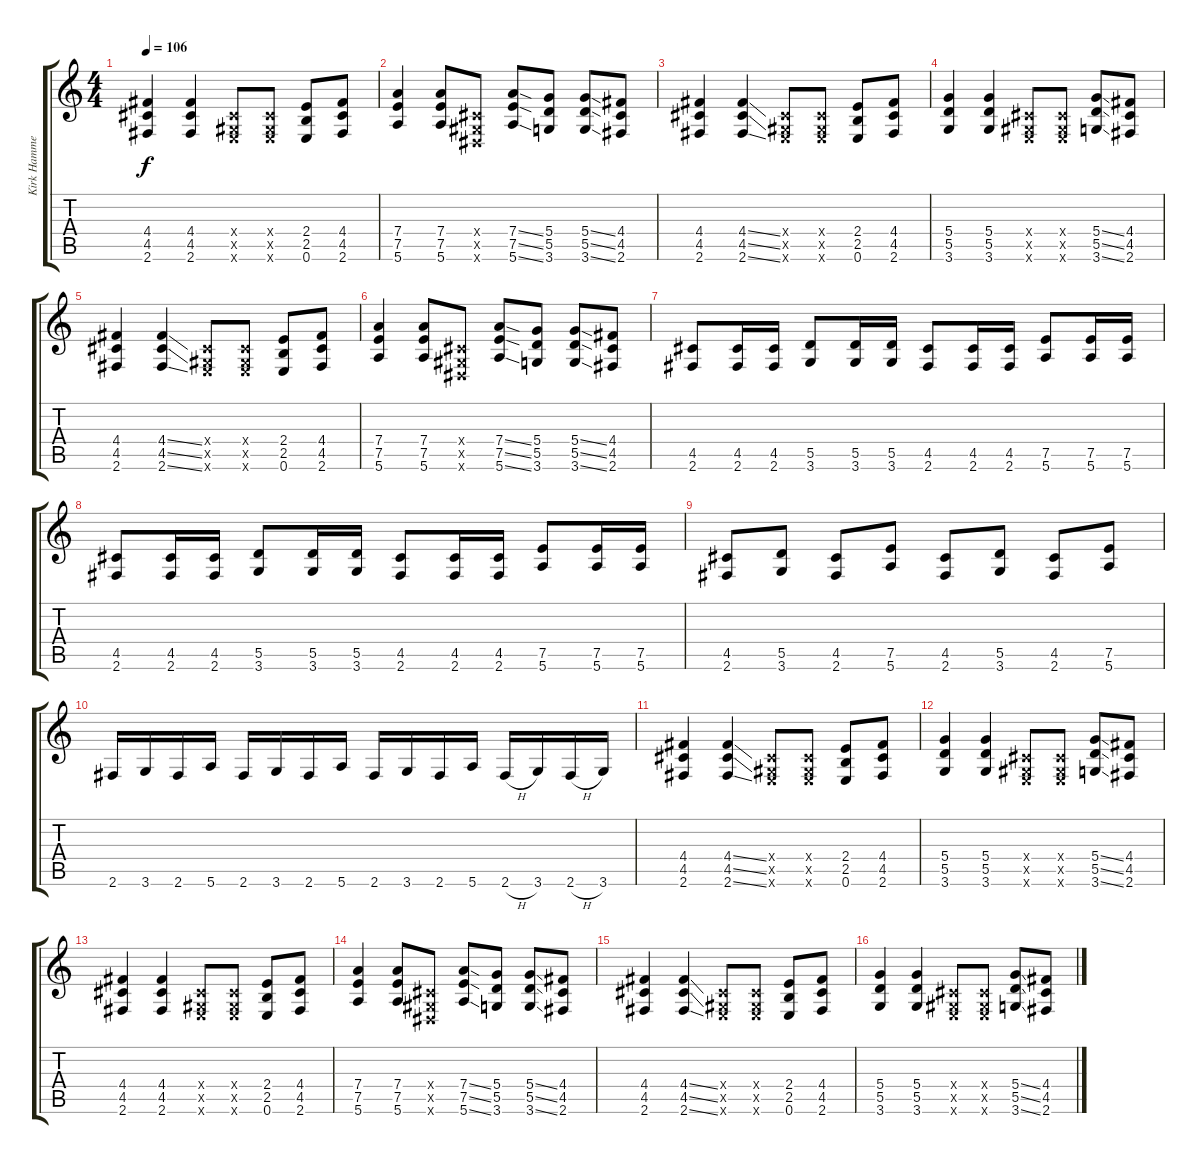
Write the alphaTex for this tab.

\track ("Kirk Hammet" "Kirk Hamme") {instrument distortionguitar}
\staff {score tabs}
\tuning (E4 B3 G3 D3 A2 E2) {hide}
\ts (4 4)
\tempo 106
\clef g2
\ks c
(4.4 4.5 2.6).4{dy f} (4.4 4.5 2.6).4 (-1.4{x} -1.5{x} 0.6{x}).8 (-1.4{x} -1.5{x} 0.6{x}).8 (2.4 2.5 0.6).8 (4.4 4.5 2.6).8 |
(7.4 7.5 5.6).4 (7.4 7.5 5.6).8 (-1.4{x} -1.5{x} -1.6{x}).8 (7.4{ss} 7.5{ss} 5.6{ss}).8 (5.4 5.5 3.6).8 (5.4{ss} 5.5{ss} 3.6{ss}).8 (4.4 4.5 2.6).8 |
(4.4 4.5 2.6).4 (4.4{ss} 4.5{ss} 2.6{ss}).4 (-1.4{x} -1.5{x} 0.6{x}).8 (-1.4{x} -1.5{x} 0.6{x}).8 (2.4 2.5 0.6).8 (4.4 4.5 2.6).8 |
(5.4 5.5 3.6).4 (5.4 5.5 3.6).4 (-1.4{x} -1.5{x} 0.6{x}).8 (-1.4{x} -1.5{x} 0.6{x}).8 (5.4{ss} 5.5{ss} 3.6{ss}).8 (4.4 4.5 2.6).8 |
(4.4 4.5 2.6).4 (4.4{ss} 4.5{ss} 2.6{ss}).4 (-1.4{x} -1.5{x} 0.6{x}).8 (-1.4{x} -1.5{x} 0.6{x}).8 (2.4 2.5 0.6).8 (4.4 4.5 2.6).8 |
(7.4 7.5 5.6).4 (7.4 7.5 5.6).8 (-1.4{x} -1.5{x} -1.6{x}).8 (7.4{ss} 7.5{ss} 5.6{ss}).8 (5.4 5.5 3.6).8 (5.4{ss} 5.5{ss} 3.6{ss}).8 (4.4 4.5 2.6).8 |
(4.5 2.6).8 (4.5 2.6).16 (4.5 2.6).16 (5.5 3.6).8 (5.5 3.6).16 (5.5 3.6).16 (4.5 2.6).8 (4.5 2.6).16 (4.5 2.6).16 (7.5 5.6).8 (7.5 5.6).16 (7.5 5.6).16 |
(4.5 2.6).8 (4.5 2.6).16 (4.5 2.6).16 (5.5 3.6).8 (5.5 3.6).16 (5.5 3.6).16 (4.5 2.6).8 (4.5 2.6).16 (4.5 2.6).16 (7.5 5.6).8 (7.5 5.6).16 (7.5 5.6).16 |
(4.5 2.6).8 (5.5 3.6).8 (4.5 2.6).8 (7.5 5.6).8 (4.5 2.6).8 (5.5 3.6).8 (4.5 2.6).8 (7.5 5.6).8 |
2.6.16 3.6.16 2.6.16 5.6.16 2.6.16 3.6.16 2.6.16 5.6.16 2.6.16 3.6.16 2.6.16 5.6.16 2.6{h}.16 3.6.16 2.6{h}.16 3.6.16 |
(4.4 4.5 2.6).4 (4.4{ss} 4.5{ss} 2.6{ss}).4 (-1.4{x} -1.5{x} 0.6{x}).8 (-1.4{x} -1.5{x} 0.6{x}).8 (2.4 2.5 0.6).8 (4.4 4.5 2.6).8 |
(5.4 5.5 3.6).4 (5.4 5.5 3.6).4 (-1.4{x} -1.5{x} 0.6{x}).8 (-1.4{x} -1.5{x} 0.6{x}).8 (5.4{ss} 5.5{ss} 3.6{ss}).8 (4.4 4.5 2.6).8 |
(4.4 4.5 2.6).4 (4.4 4.5 2.6).4 (-1.4{x} -1.5{x} 0.6{x}).8 (-1.4{x} -1.5{x} 0.6{x}).8 (2.4 2.5 0.6).8 (4.4 4.5 2.6).8 |
(7.4 7.5 5.6).4 (7.4 7.5 5.6).8 (-1.4{x} -1.5{x} -1.6{x}).8 (7.4{ss} 7.5{ss} 5.6{ss}).8 (5.4 5.5 3.6).8 (5.4{ss} 5.5{ss} 3.6{ss}).8 (4.4 4.5 2.6).8 |
(4.4 4.5 2.6).4 (4.4{ss} 4.5{ss} 2.6{ss}).4 (-1.4{x} -1.5{x} 0.6{x}).8 (-1.4{x} -1.5{x} 0.6{x}).8 (2.4 2.5 0.6).8 (4.4 4.5 2.6).8 |
(5.4 5.5 3.6).4 (5.4 5.5 3.6).4 (-1.4{x} -1.5{x} 0.6{x}).8 (-1.4{x} -1.5{x} 0.6{x}).8 (5.4{ss} 5.5{ss} 3.6{ss}).8 (4.4 4.5 2.6).8
